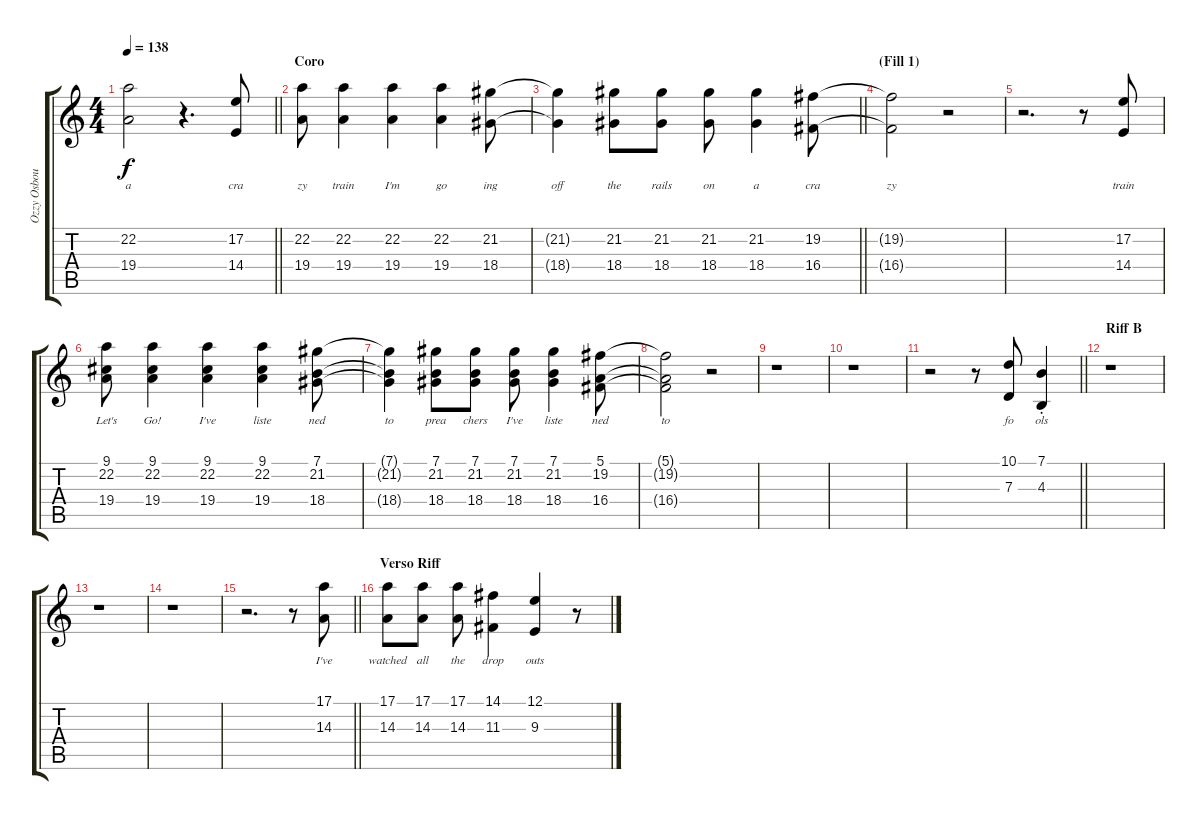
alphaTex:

\track ("Ozzy Osbourne" "Ozzy Osbou") {instrument lead2sawtooth}
\staff {score tabs}
\tuning (E4 B3 G3 D3 A2 E2) {hide}
\ts (4 4)
\tempo 138
\clef g2
\barLineRight lightlight
\ks c
(22.2{t} 19.4{t}).2{lyrics (0 "a") lyrics (1 "") lyrics (2 "") lyrics (3 "") lyrics (4 "") dy f} r.4{d} (17.2 14.4).8{lyrics (0 "cra") lyrics (1 "") lyrics (2 "") lyrics (3 "") lyrics (4 "")} |
\section ("" "Coro")
(22.2 19.4).8{lyrics (0 "zy") lyrics (1 "") lyrics (2 "") lyrics (3 "") lyrics (4 "")} (22.2 19.4).4{lyrics (0 "train") lyrics (1 "") lyrics (2 "") lyrics (3 "") lyrics (4 "")} (22.2 19.4).4{lyrics (0 "I'm") lyrics (1 "") lyrics (2 "") lyrics (3 "") lyrics (4 "")} (22.2 19.4).4{lyrics (0 "go") lyrics (1 "") lyrics (2 "") lyrics (3 "") lyrics (4 "")} (21.2 18.4).8{lyrics (0 "ing") lyrics (1 "") lyrics (2 "") lyrics (3 "") lyrics (4 "")} |
\barLineRight lightlight
(21.2{t} 18.4{t}).4{lyrics (0 "off") lyrics (1 "") lyrics (2 "") lyrics (3 "") lyrics (4 "")} (21.2 18.4).8{lyrics (0 "the") lyrics (1 "") lyrics (2 "") lyrics (3 "") lyrics (4 "")} (21.2 18.4).8{lyrics (0 "rails") lyrics (1 "") lyrics (2 "") lyrics (3 "") lyrics (4 "")} (21.2 18.4).8{lyrics (0 "on") lyrics (1 "") lyrics (2 "") lyrics (3 "") lyrics (4 "")} (21.2 18.4).4{lyrics (0 "a") lyrics (1 "") lyrics (2 "") lyrics (3 "") lyrics (4 "")} (19.2 16.4).8{lyrics (0 "cra") lyrics (1 "") lyrics (2 "") lyrics (3 "") lyrics (4 "")} |
\section ("" "(Fill 1)")
(19.2{t} 16.4{t}).2{lyrics (0 "zy") lyrics (1 "") lyrics (2 "") lyrics (3 "") lyrics (4 "")} r.2 |
r.2{d} r.8 (17.2 14.4).8{lyrics (0 "train") lyrics (1 "") lyrics (2 "") lyrics (3 "") lyrics (4 "")} |
(9.1 22.2 19.4).8{lyrics (0 "Let's") lyrics (1 "") lyrics (2 "") lyrics (3 "") lyrics (4 "")} (9.1 22.2 19.4).4{lyrics (0 "Go!") lyrics (1 "") lyrics (2 "") lyrics (3 "") lyrics (4 "")} (9.1 22.2 19.4).4{lyrics (0 "I've") lyrics (1 "") lyrics (2 "") lyrics (3 "") lyrics (4 "")} (9.1 22.2 19.4).4{lyrics (0 "liste") lyrics (1 "") lyrics (2 "") lyrics (3 "") lyrics (4 "")} (7.1 21.2 18.4).8{lyrics (0 "ned") lyrics (1 "") lyrics (2 "") lyrics (3 "") lyrics (4 "")} |
(7.1{t} 21.2{t} 18.4{t}).4{lyrics (0 "to") lyrics (1 "") lyrics (2 "") lyrics (3 "") lyrics (4 "")} (7.1 21.2 18.4).8{lyrics (0 "prea") lyrics (1 "") lyrics (2 "") lyrics (3 "") lyrics (4 "")} (7.1 21.2 18.4).8{lyrics (0 "chers") lyrics (1 "") lyrics (2 "") lyrics (3 "") lyrics (4 "")} (7.1 21.2 18.4).8{lyrics (0 "I've") lyrics (1 "") lyrics (2 "") lyrics (3 "") lyrics (4 "")} (7.1 21.2 18.4).4{lyrics (0 "liste") lyrics (1 "") lyrics (2 "") lyrics (3 "") lyrics (4 "")} (5.1 19.2 16.4).8{lyrics (0 "ned") lyrics (1 "") lyrics (2 "") lyrics (3 "") lyrics (4 "")} |
(5.1{t} 19.2{t} 16.4{t}).2{lyrics (0 "to") lyrics (1 "") lyrics (2 "") lyrics (3 "") lyrics (4 "")} r.2 |
r.1 |
r.1 |
\barLineRight lightlight
r.2 r.8 (10.1 7.3).8{lyrics (0 "fo") lyrics (1 "") lyrics (2 "") lyrics (3 "") lyrics (4 "")} (7.1{st} 4.3{st}).4{lyrics (0 "ols") lyrics (1 "") lyrics (2 "") lyrics (3 "") lyrics (4 "")} |
\section ("" "Riff B")
r.1 |
r.1 |
r.1 |
\barLineRight lightlight
r.2{d} r.8 (17.1 14.3).8{lyrics (0 "I've") lyrics (1 "") lyrics (2 "") lyrics (3 "") lyrics (4 "")} |
\section ("" "Verso Riff")
(17.1 14.3).8{lyrics (0 "watched") lyrics (1 "") lyrics (2 "") lyrics (3 "") lyrics (4 "")} (17.1 14.3).8{lyrics (0 "all") lyrics (1 "") lyrics (2 "") lyrics (3 "") lyrics (4 "")} (17.1 14.3).8{lyrics (0 "the") lyrics (1 "") lyrics (2 "") lyrics (3 "") lyrics (4 "")} (14.1 11.3).4{lyrics (0 "drop") lyrics (1 "") lyrics (2 "") lyrics (3 "") lyrics (4 "")} (12.1 9.3).4{lyrics (0 "outs") lyrics (1 "") lyrics (2 "") lyrics (3 "") lyrics (4 "")} r.8
